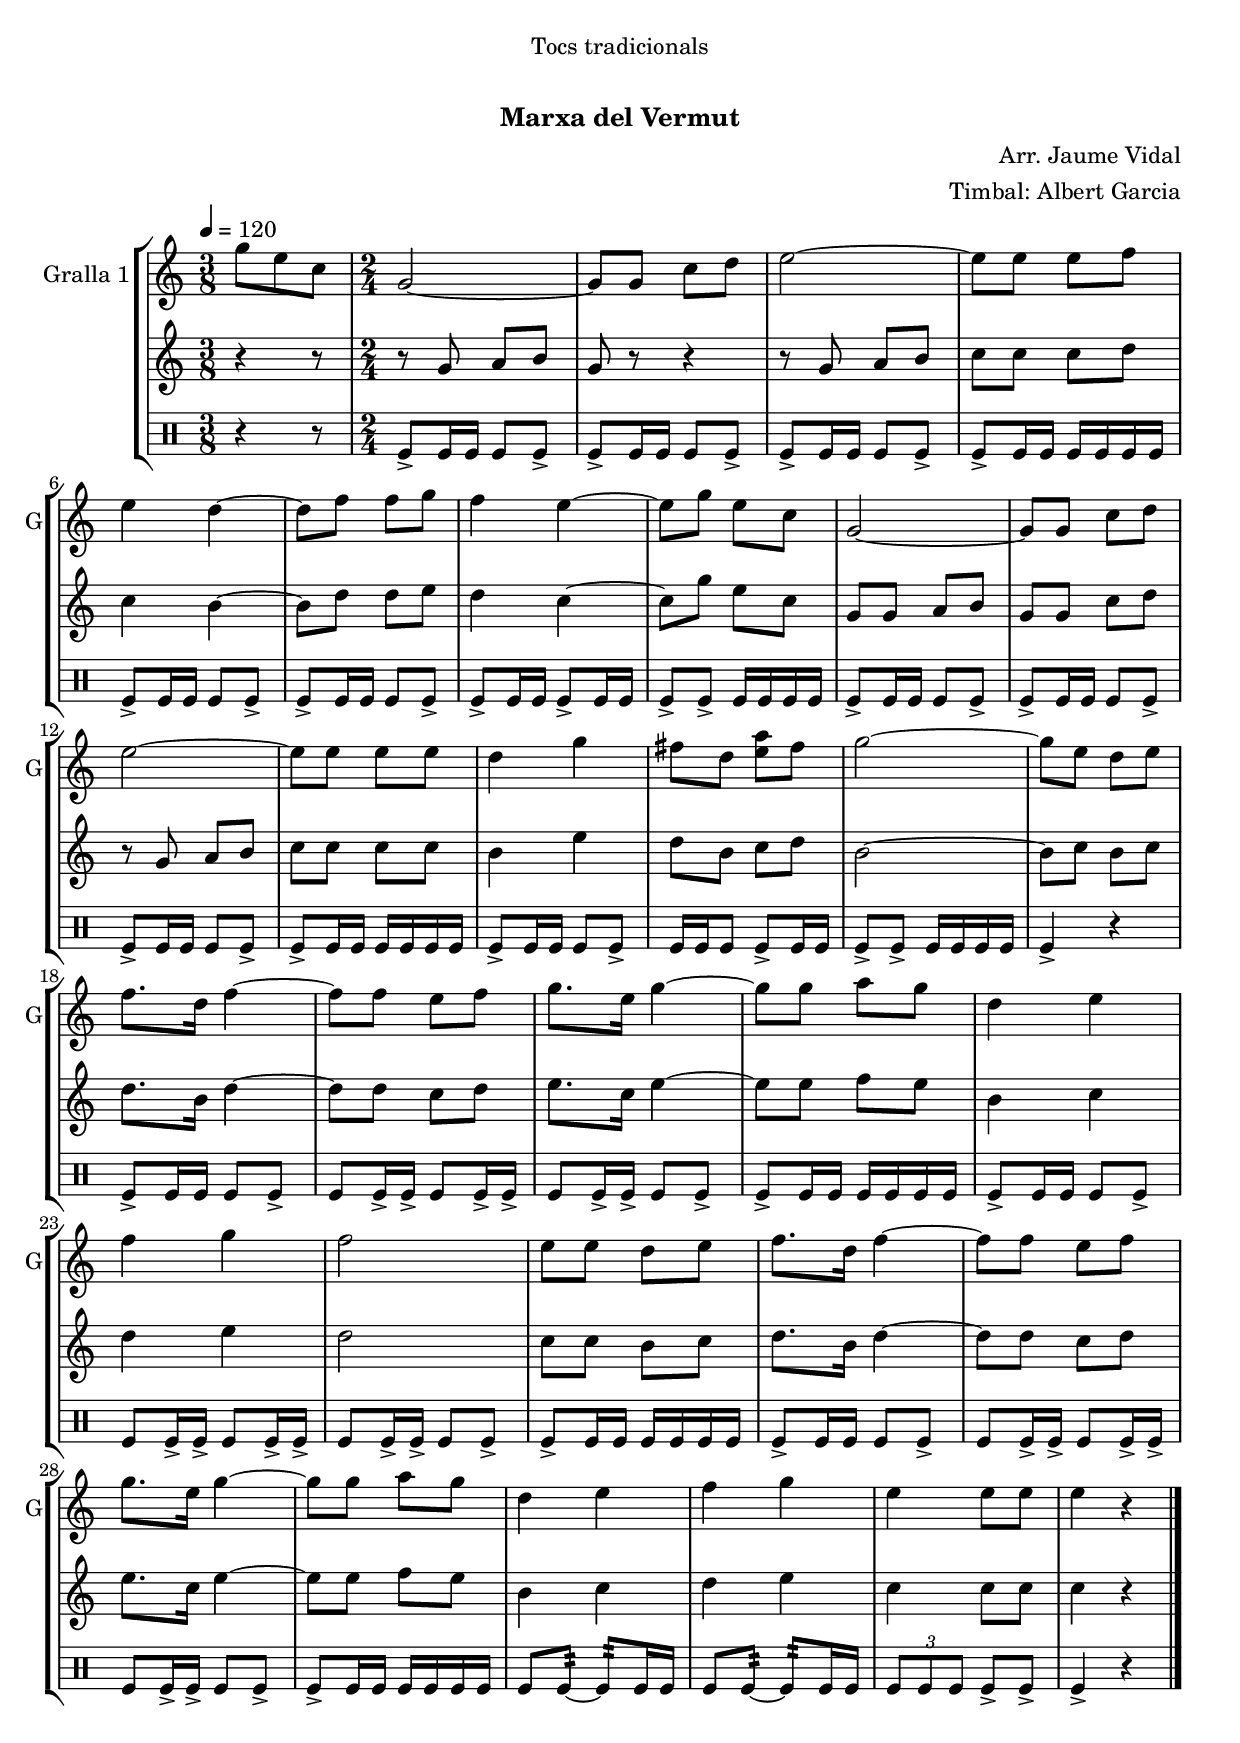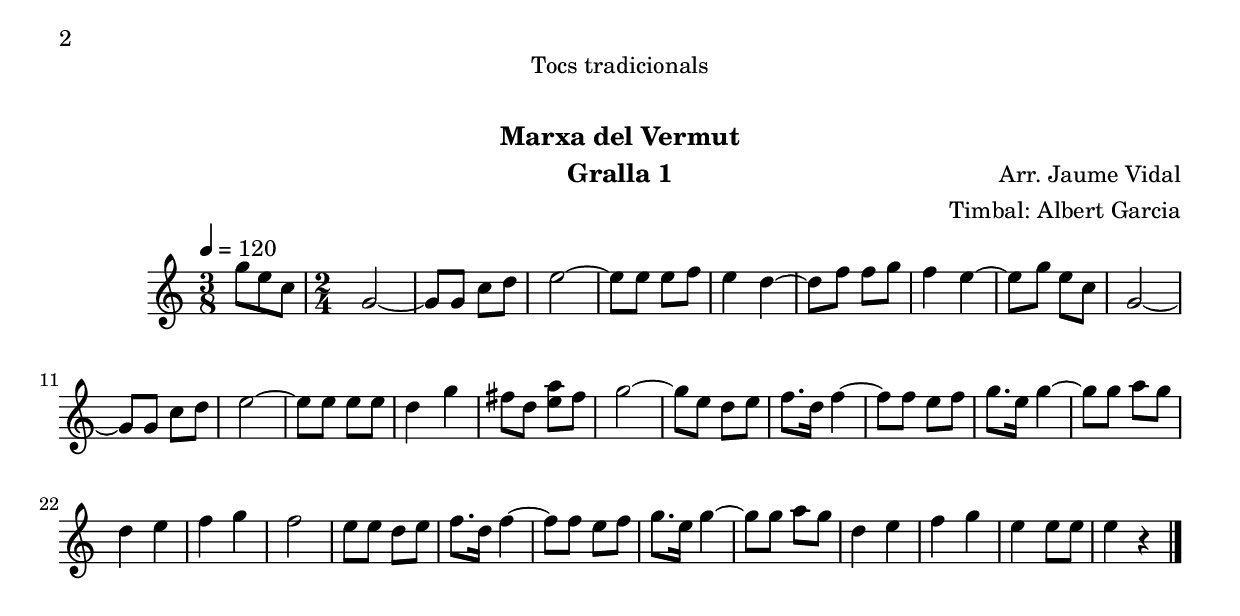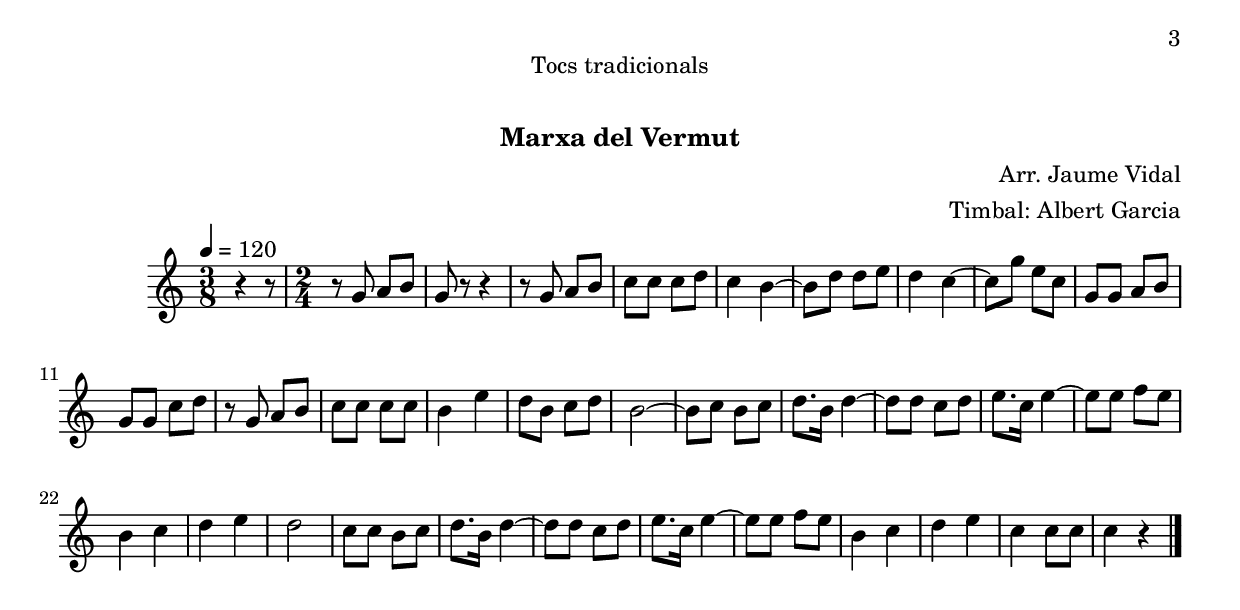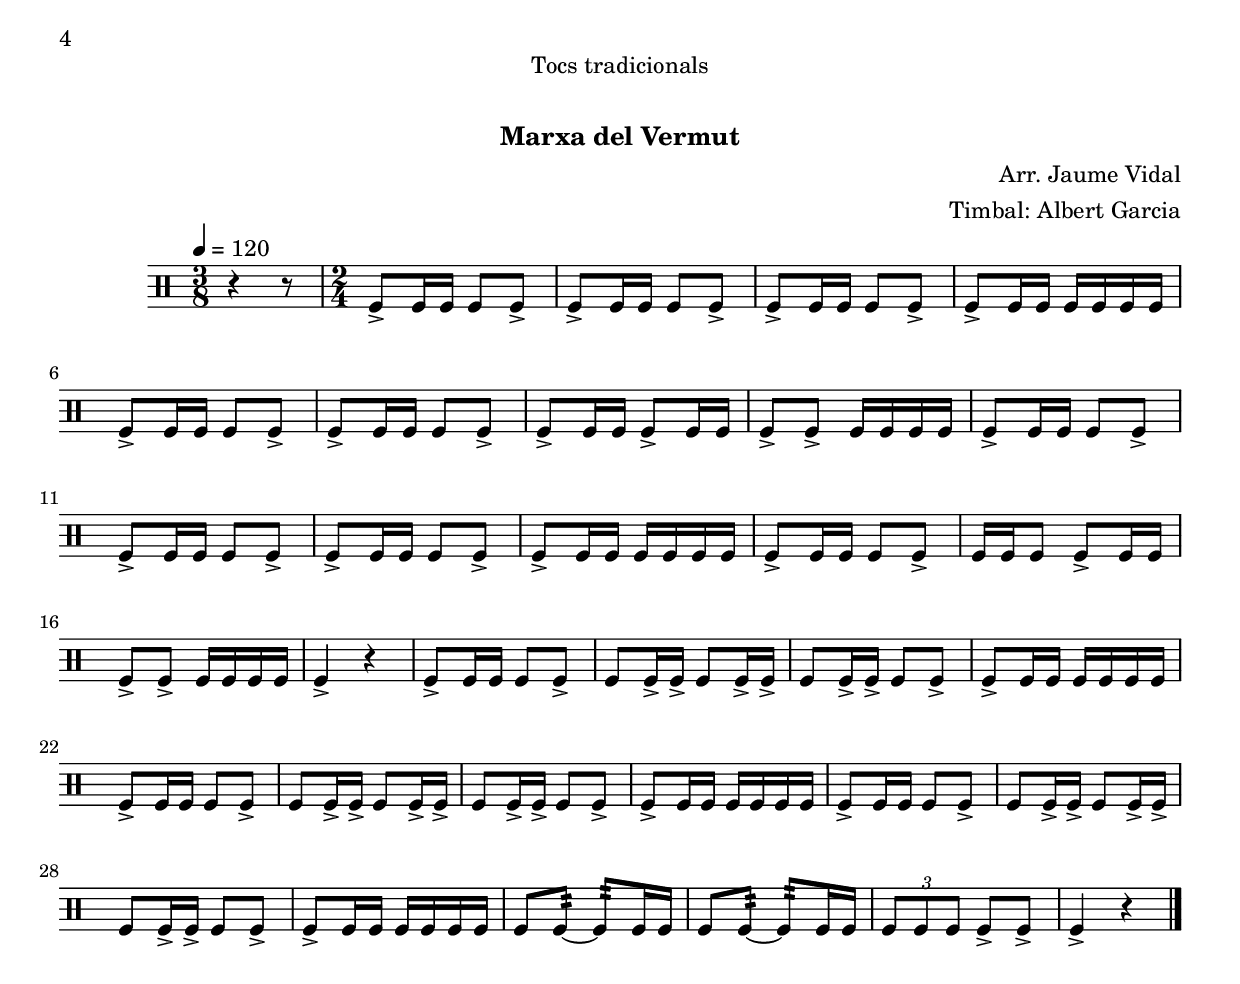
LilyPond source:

\version "2.22.1"

\header {
  dedication="Tocs tradicionals"
  title="   "
  subtitle="Marxa del Vermut"
  subsubtitle=""
  poet=""
  meter=""
  piece=""
  composer="Arr. Jaume Vidal"
  arranger="Timbal: Albert Garcia"
  opus=""
  instrument=""
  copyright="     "
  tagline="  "
}

liniaroAa =
\relative g''
{
  \tempo 4=120
  \clef treble
  \key c \major
  \time 3/8
  g8 e c  |
  \time 2/4   g2 ~  |
  g8 g c d  |
  e2 ~  |
  %05
  e8 e e f  |
  e4 d ~  |
  d8 f f g  |
  f4 e ~  |
  e8 g e c  |
  %10
  g2 ~  |
  g8 g c d  |
  e2 ~  |
  e8 e e e  |
  d4 g  |
  %15
  fis8 d <e a> fis  |
  g2 ~  |
  g8 e d e  |
  f8. d16 f4 ~  |
  f8 f e f  |
  %20
  g8. e16 g4 ~  |
  g8 g a g  |
  d4 e  |
  f4 g  |
  f2  |
  %25
  e8 e d e  |
  f8. d16 f4 ~  |
  f8 f e f  |
  g8. e16 g4 ~  |
  g8 g a g  |
  %30
  d4 e  |
  f4 g  |
  e4 e8 e  |
  e4 r  \bar "|."
}

liniaroAb =
\relative g'
{
  \tempo 4=120
  \clef treble
  \key c \major
  \time 3/8
  r4 r8  |
  \time 2/4   r8 g a b  |
  g8 r r4  |
  r8 g a b  |
  %05
  c8 c c d  |
  c4 b ~  |
  b8 d d e  |
  d4 c ~  |
  c8 g' e c  |
  %10
  g8 g a b  |
  g8 g c d  |
  r8 g, a b  |
  c8 c c c  |
  b4 e  |
  %15
  d8 b c d  |
  b2 ~  |
  b8 c b c  |
  d8. b16 d4 ~  |
  d8 d c d  |
  %20
  e8. c16 e4 ~  |
  e8 e f e  |
  b4 c  |
  d4 e  |
  d2  |
  %25
  c8 c b c  |
  d8. b16 d4 ~  |
  d8 d c d  |
  e8. c16 e4 ~  |
  e8 e f e  |
  %30
  b4 c  |
  d4 e  |
  c4 c8 c  |
  c4 r  \bar "|."
}

liniaroAc =
\drummode
{
  \tempo 4=120
  \time 3/8
  r4 r8  |
  \time 2/4   tomfl8-> tomfl16 tomfl tomfl8 tomfl->  |
  tomfl8-> tomfl16 tomfl tomfl8 tomfl->  |
  tomfl8-> tomfl16 tomfl tomfl8 tomfl->  |
  %05
  tomfl8-> tomfl16 tomfl tomfl tomfl tomfl tomfl  |
  tomfl8-> tomfl16 tomfl tomfl8 tomfl->  |
  tomfl8-> tomfl16 tomfl tomfl8 tomfl->  |
  tomfl8-> tomfl16 tomfl tomfl8-> tomfl16 tomfl  |
  tomfl8-> tomfl-> tomfl16 tomfl tomfl tomfl  |
  %10
  tomfl8-> tomfl16 tomfl tomfl8 tomfl->  |
  tomfl8-> tomfl16 tomfl tomfl8 tomfl->  |
  tomfl8-> tomfl16 tomfl tomfl8 tomfl->  |
  tomfl8-> tomfl16 tomfl tomfl tomfl tomfl tomfl  |
  tomfl8-> tomfl16 tomfl tomfl8 tomfl->  |
  %15
  tomfl16 tomfl tomfl8 tomfl-> tomfl16 tomfl  |
  tomfl8-> tomfl-> tomfl16 tomfl tomfl tomfl  |
  tomfl4-> r  |
  tomfl8-> tomfl16 tomfl tomfl8 tomfl->  |
  tomfl8 tomfl16-> tomfl-> tomfl8 tomfl16-> tomfl->  |
  %20
  tomfl8 tomfl16-> tomfl-> tomfl8 tomfl->  |
  tomfl8-> tomfl16 tomfl tomfl tomfl tomfl tomfl  |
  tomfl8-> tomfl16 tomfl tomfl8 tomfl->  |
  tomfl8 tomfl16-> tomfl-> tomfl8 tomfl16-> tomfl->  |
  tomfl8 tomfl16-> tomfl-> tomfl8 tomfl->  |
  %25
  tomfl8-> tomfl16 tomfl tomfl tomfl tomfl tomfl  |
  tomfl8-> tomfl16 tomfl tomfl8 tomfl->  |
  tomfl8 tomfl16-> tomfl-> tomfl8 tomfl16-> tomfl->  |
  tomfl8 tomfl16-> tomfl-> tomfl8 tomfl->  |
  tomfl8-> tomfl16 tomfl tomfl tomfl tomfl tomfl  |
  %30
  tomfl8 tomfl:32 ~ tomfl:32 tomfl16 tomfl  |
  tomfl8 tomfl:32 ~ tomfl:32 tomfl16 tomfl  |
  \times 2/3 { tomfl8 tomfl tomfl } tomfl-> tomfl->  |
  tomfl4-> r  \bar "|."
}

\bookpart {
  \score {
    \new StaffGroup {
      \override Score.RehearsalMark #'self-alignment-X = #LEFT
      <<
        \new Staff \with {instrumentName = #"Gralla 1" shortInstrumentName = #"G"} \liniaroAa
        \new Staff \with {instrumentName = #"" shortInstrumentName = #" "} \liniaroAb
        \new DrumStaff \with {instrumentName = #"" shortInstrumentName = #" "} \liniaroAc
      >>
    }
    \layout {}
  }
  \score { \unfoldRepeats
    \new StaffGroup {
      \override Score.RehearsalMark #'self-alignment-X = #LEFT
      <<
        \new Staff \with {instrumentName = #"Gralla 1" shortInstrumentName = #"G"} \liniaroAa
        \new Staff \with {instrumentName = #"" shortInstrumentName = #" "} \liniaroAb
        \new DrumStaff \with {instrumentName = #"" shortInstrumentName = #" "} \liniaroAc
      >>
    }
    \midi {}
  }
}

\bookpart {
  \header {instrument="Gralla 1"}
  \score {
    \new StaffGroup {
      \override Score.RehearsalMark #'self-alignment-X = #LEFT
      <<
        \new Staff \liniaroAa
      >>
    }
    \layout {}
  }
  \score { \unfoldRepeats
    \new StaffGroup {
      \override Score.RehearsalMark #'self-alignment-X = #LEFT
      <<
        \new Staff \liniaroAa
      >>
    }
    \midi {}
  }
}

\bookpart {
  \header {instrument=""}
  \score {
    \new StaffGroup {
      \override Score.RehearsalMark #'self-alignment-X = #LEFT
      <<
        \new Staff \liniaroAb
      >>
    }
    \layout {}
  }
  \score { \unfoldRepeats
    \new StaffGroup {
      \override Score.RehearsalMark #'self-alignment-X = #LEFT
      <<
        \new Staff \liniaroAb
      >>
    }
    \midi {}
  }
}

\bookpart {
  \header {instrument=""}
  \score {
    \new StaffGroup {
      \override Score.RehearsalMark #'self-alignment-X = #LEFT
      <<
        \new DrumStaff \liniaroAc
      >>
    }
    \layout {}
  }
  \score { \unfoldRepeats
    \new StaffGroup {
      \override Score.RehearsalMark #'self-alignment-X = #LEFT
      <<
        \new DrumStaff \liniaroAc
      >>
    }
    \midi {}
  }
}

